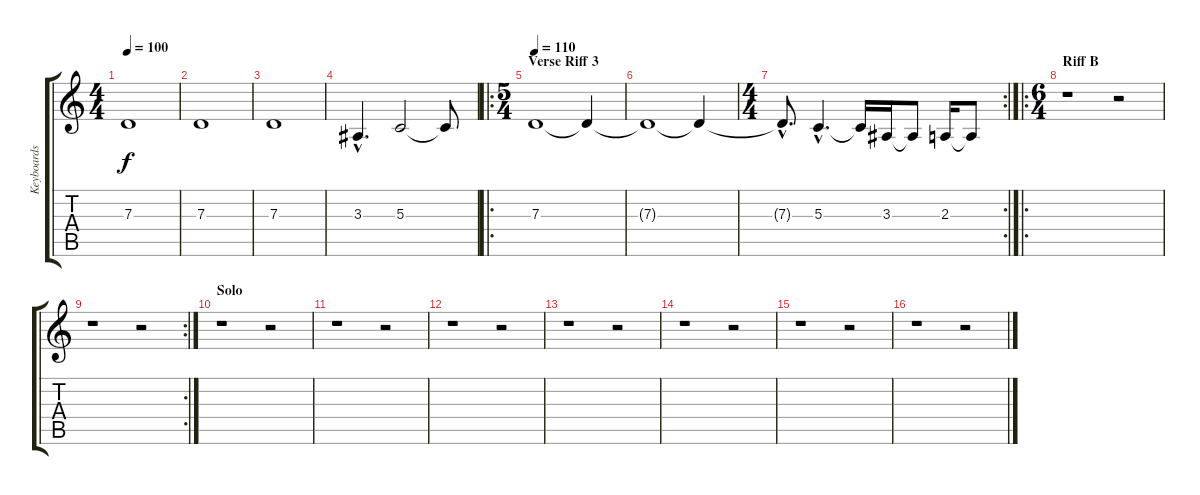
\track ("Keyboards" "Keyboards") {instrument stringensemble1}
\staff {score tabs}
\tuning (E4 B3 G3 D3 A2 E2) {hide}
\ts (4 4)
\tempo 100
\clef g2
\ks c
7.3.1{dy f} |
7.3.1 |
7.3.1 |
3.3{hac}.4{d} 5.3.2 5.3{t}.8 |
\ro
\ts (5 4)
\section ("" "Verse Riff 3")
\tempo 110
7.3.1 7.3{t}.4 |
7.3{t}.1 7.3{t}.4 |
\rc 2
\ts (4 4)
7.3{hac t}.8{d} 5.3{hac}.4{d} 5.3{t}.16 3.3.16 3.3{t}.8 2.3.16 2.3{t}.8 |
\ro
\ts (6 4)
\section ("" "Riff B")
r.1 r.2 |
\rc 2
r.1 r.2 |
\section ("" "Solo")
r.1 r.2 |
r.1 r.2 |
r.1 r.2 |
r.1 r.2 |
r.1 r.2 |
r.1 r.2 |
r.1 r.2
